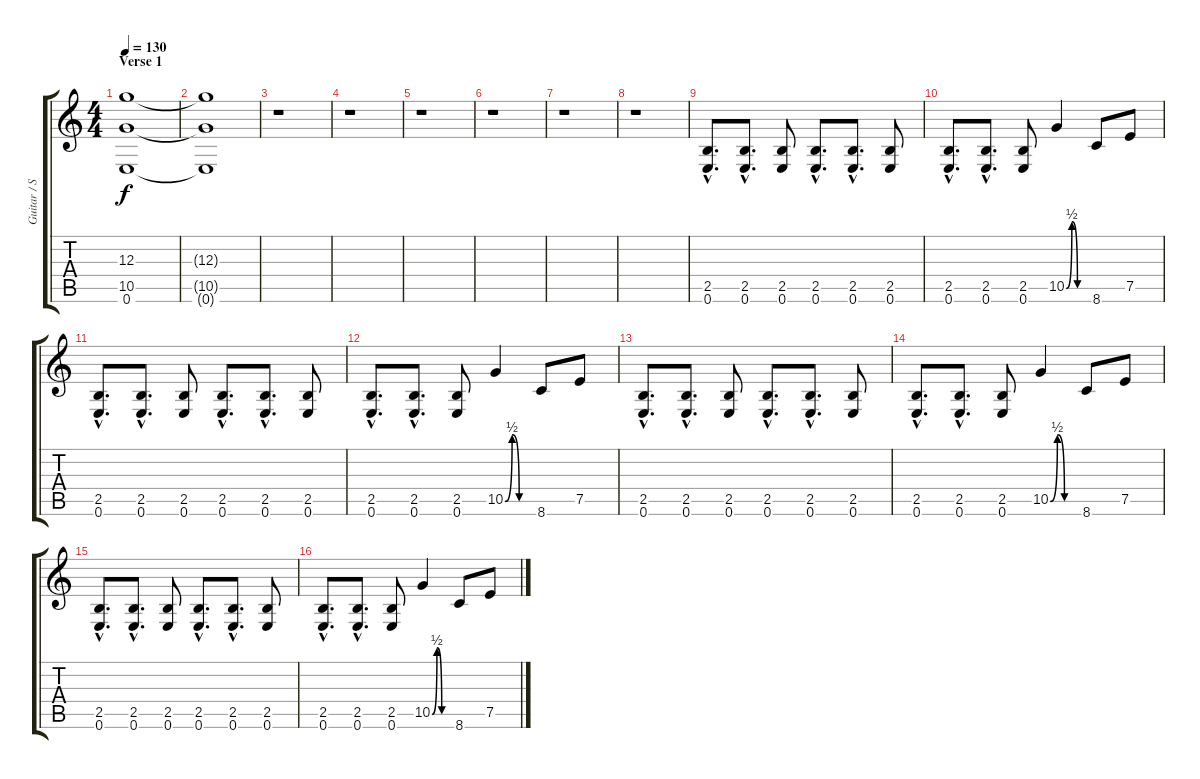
\track ("Guitar / Stef Carpenter" "Guitar / S") {instrument distortionguitar}
\staff {score tabs}
\tuning (E4 B3 G3 D3 A2 E2) {hide}
\ts (4 4)
\section ("" "Verse 1")
\tempo 130
\clef g2
\ks c
(12.3{t} 10.5{t} 0.6{t}).1{dy f} |
(12.3{t} 10.5{t} 0.6{t}).1 |
r.1 |
r.1 |
r.1 |
r.1 |
r.1 |
r.1 |
(2.5{hac} 0.6{hac}).8{d} (2.5{hac} 0.6{hac}).8{d} (2.5 0.6).8 (2.5{hac} 0.6{hac}).8{d} (2.5{hac} 0.6{hac}).8{d} (2.5 0.6).8 |
(2.5{hac} 0.6{hac}).8{d} (2.5{hac} 0.6{hac}).8{d} (2.5 0.6).8 10.5{be (custom 0 0 15 2 30 0 60 0)}.4 8.6.8 7.5.8 |
(2.5{hac} 0.6{hac}).8{d} (2.5{hac} 0.6{hac}).8{d} (2.5 0.6).8 (2.5{hac} 0.6{hac}).8{d} (2.5{hac} 0.6{hac}).8{d} (2.5 0.6).8 |
(2.5{hac} 0.6{hac}).8{d} (2.5{hac} 0.6{hac}).8{d} (2.5 0.6).8 10.5{be (custom 0 0 15 2 30 0 60 0)}.4 8.6.8 7.5.8 |
(2.5{hac} 0.6{hac}).8{d} (2.5{hac} 0.6{hac}).8{d} (2.5 0.6).8 (2.5{hac} 0.6{hac}).8{d} (2.5{hac} 0.6{hac}).8{d} (2.5 0.6).8 |
(2.5{hac} 0.6{hac}).8{d} (2.5{hac} 0.6{hac}).8{d} (2.5 0.6).8 10.5{be (custom 0 0 15 2 30 0 60 0)}.4 8.6.8 7.5.8 |
(2.5{hac} 0.6{hac}).8{d} (2.5{hac} 0.6{hac}).8{d} (2.5 0.6).8 (2.5{hac} 0.6{hac}).8{d} (2.5{hac} 0.6{hac}).8{d} (2.5 0.6).8 |
(2.5{hac} 0.6{hac}).8{d} (2.5{hac} 0.6{hac}).8{d} (2.5 0.6).8 10.5{be (custom 0 0 15 2 30 0 60 0)}.4 8.6.8 7.5.8
